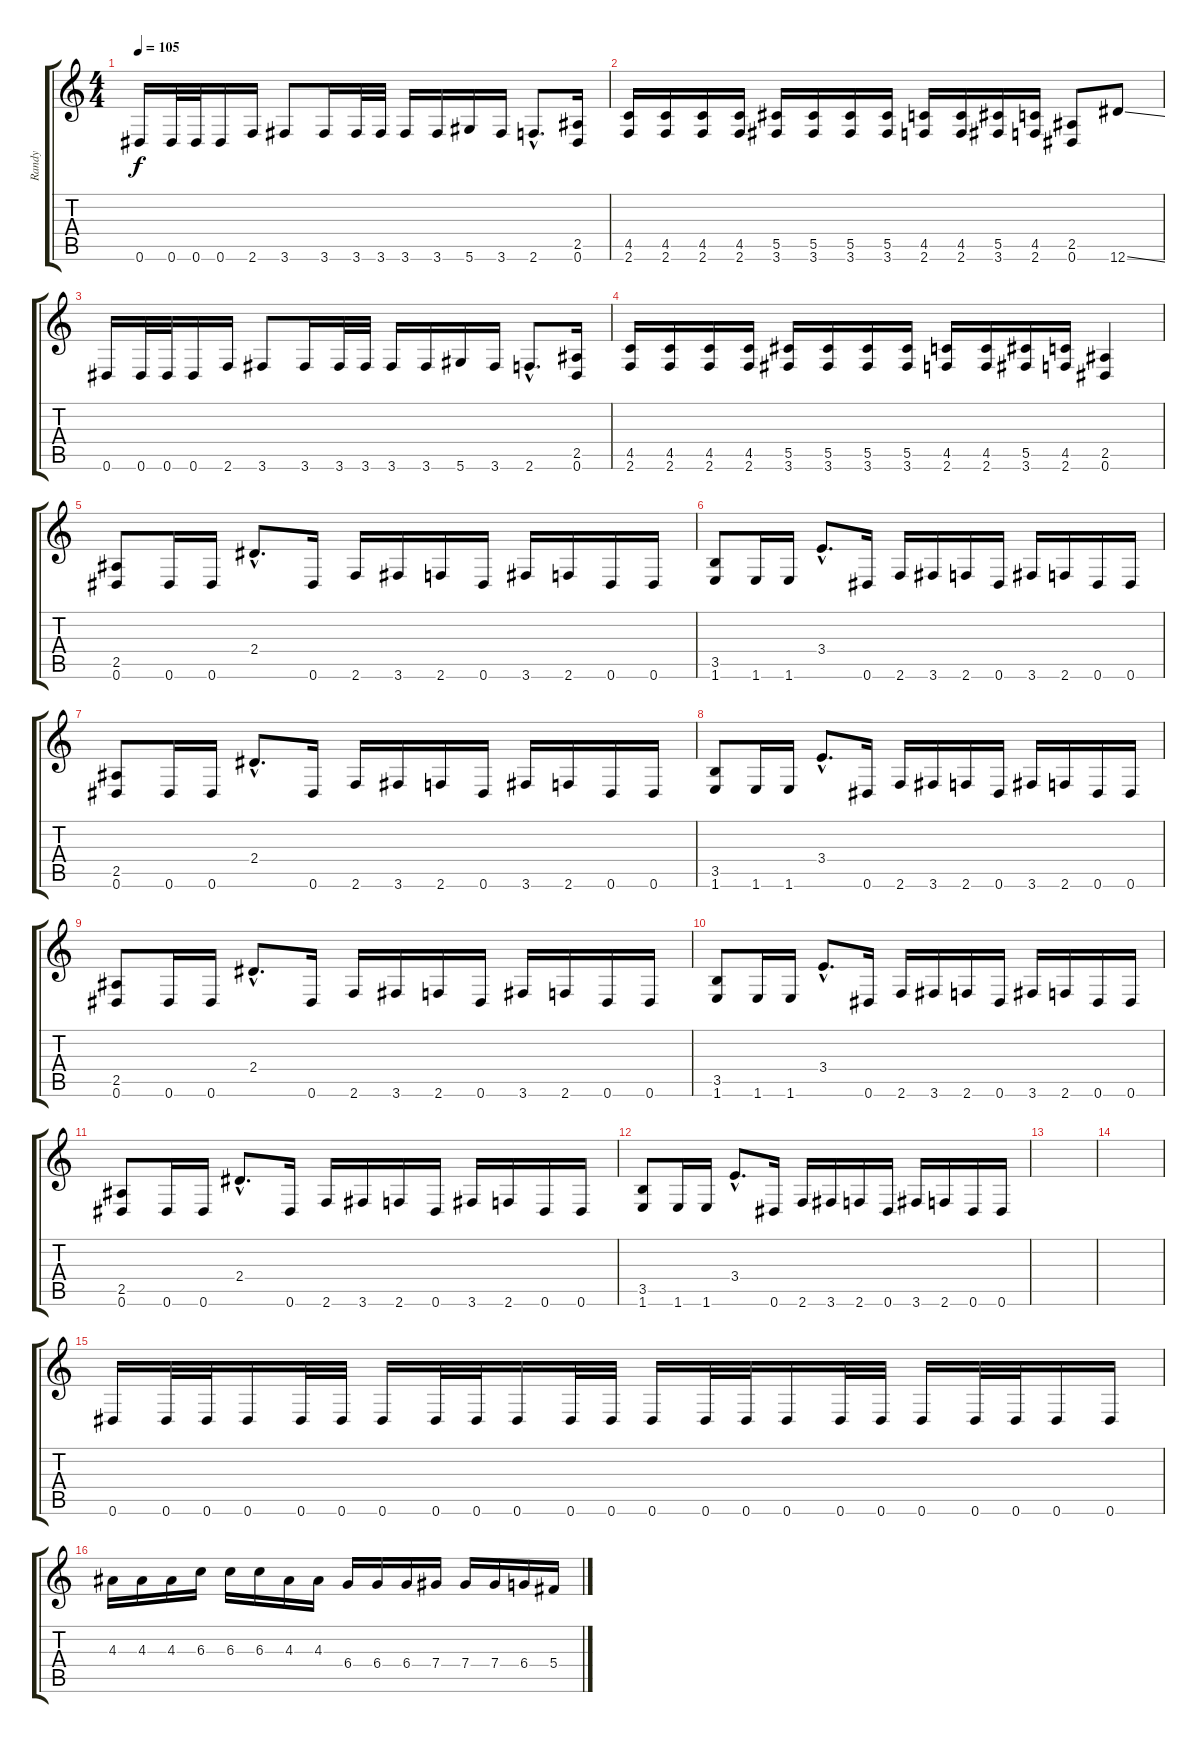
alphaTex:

\track ("Randy" "Randy") {instrument distortionguitar}
\staff {score tabs}
\tuning (Eb4 Bb3 Gb3 Db3 Ab2 Eb2) {hide}
\ts (4 4)
\tempo 105
\clef g2
\ks c
0.6.16{dy f} 0.6.32 0.6.32 0.6.16 2.6.16 3.6.8 3.6.16 3.6.32 3.6.32 3.6.16 3.6.16 5.6.16 3.6.16 2.6{hac}.8{d} (2.5 0.6).16 |
(4.5 2.6).16 (4.5 2.6).16 (4.5 2.6).16 (4.5 2.6).16 (5.5 3.6).16 (5.5 3.6).16 (5.5 3.6).16 (5.5 3.6).16 (4.5 2.6).16 (4.5 2.6).16 (5.5 3.6).16 (4.5 2.6).16 (2.5 0.6).8 12.6{ss}.8 |
0.6.16 0.6.32 0.6.32 0.6.16 2.6.16 3.6.8 3.6.16 3.6.32 3.6.32 3.6.16 3.6.16 5.6.16 3.6.16 2.6{hac}.8{d} (2.5 0.6).16 |
(4.5 2.6).16 (4.5 2.6).16 (4.5 2.6).16 (4.5 2.6).16 (5.5 3.6).16 (5.5 3.6).16 (5.5 3.6).16 (5.5 3.6).16 (4.5 2.6).16 (4.5 2.6).16 (5.5 3.6).16 (4.5 2.6).16 (2.5 0.6).4 |
(2.5 0.6).8 0.6.16 0.6.16 2.4{hac}.8{d} 0.6.16 2.6.16 3.6.16 2.6.16 0.6.16 3.6.16 2.6.16 0.6.16 0.6.16 |
(3.5 1.6).8 1.6.16 1.6.16 3.4{hac}.8{d} 0.6.16 2.6.16 3.6.16 2.6.16 0.6.16 3.6.16 2.6.16 0.6.16 0.6.16 |
(2.5 0.6).8 0.6.16 0.6.16 2.4{hac}.8{d} 0.6.16 2.6.16 3.6.16 2.6.16 0.6.16 3.6.16 2.6.16 0.6.16 0.6.16 |
(3.5 1.6).8 1.6.16 1.6.16 3.4{hac}.8{d} 0.6.16 2.6.16 3.6.16 2.6.16 0.6.16 3.6.16 2.6.16 0.6.16 0.6.16 |
(2.5 0.6).8 0.6.16 0.6.16 2.4{hac}.8{d} 0.6.16 2.6.16 3.6.16 2.6.16 0.6.16 3.6.16 2.6.16 0.6.16 0.6.16 |
(3.5 1.6).8 1.6.16 1.6.16 3.4{hac}.8{d} 0.6.16 2.6.16 3.6.16 2.6.16 0.6.16 3.6.16 2.6.16 0.6.16 0.6.16 |
(2.5 0.6).8 0.6.16 0.6.16 2.4{hac}.8{d} 0.6.16 2.6.16 3.6.16 2.6.16 0.6.16 3.6.16 2.6.16 0.6.16 0.6.16 |
(3.5 1.6).8 1.6.16 1.6.16 3.4{hac}.8{d} 0.6.16 2.6.16 3.6.16 2.6.16 0.6.16 3.6.16 2.6.16 0.6.16 0.6.16 |
|
|
0.6.16 0.6.32 0.6.32 0.6.16 0.6.32 0.6.32 0.6.16 0.6.32 0.6.32 0.6.16 0.6.32 0.6.32 0.6.16 0.6.32 0.6.32 0.6.16 0.6.32 0.6.32 0.6.16 0.6.32 0.6.32 0.6.16 0.6.16 |
4.3.16 4.3.16 4.3.16 6.3.16 6.3.16 6.3.16 4.3.16 4.3.16 6.4.16 6.4.16 6.4.16 7.4.16 7.4.16 7.4.16 6.4.16 5.4.16
